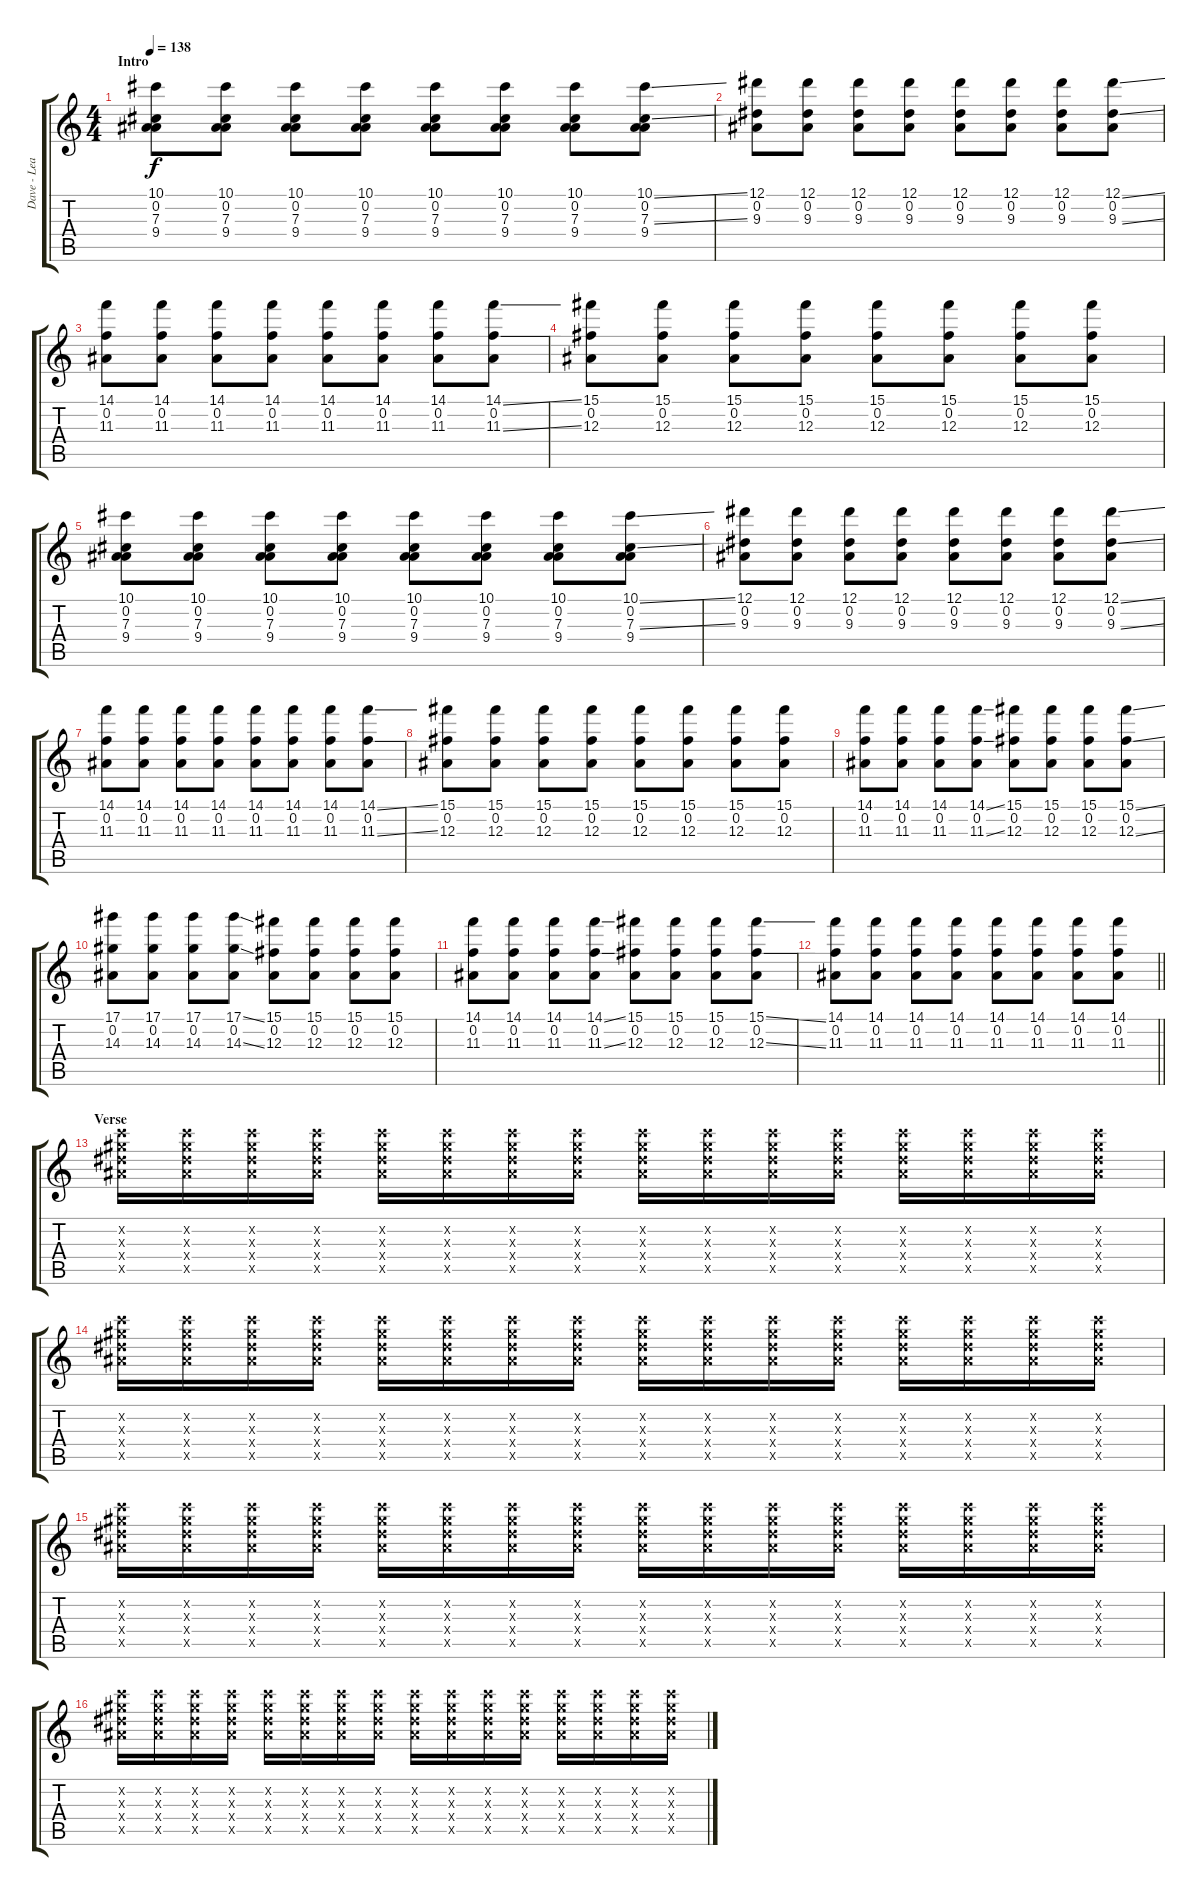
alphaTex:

\track ("Dave - Lead Guitar" "Dave - Lea") {instrument overdrivenguitar}
\staff {score tabs}
\tuning (Eb4 Bb3 Gb3 Db3 Ab2 Eb2) {hide}
\ts (4 4)
\section ("" "Intro")
\tempo 138
\clef g2
\ks c
(10.1 0.2 7.3 9.4).8{dy f instrument overdrivenguitar} (10.1 0.2 7.3 9.4).8 (10.1 0.2 7.3 9.4).8 (10.1 0.2 7.3 9.4).8 (10.1 0.2 7.3 9.4).8 (10.1 0.2 7.3 9.4).8 (10.1 0.2 7.3 9.4).8 (10.1{ss} 0.2 7.3{ss} 9.4).8 |
(12.1 0.2 9.3).8 (12.1 0.2 9.3).8 (12.1 0.2 9.3).8 (12.1 0.2 9.3).8 (12.1 0.2 9.3).8 (12.1 0.2 9.3).8 (12.1 0.2 9.3).8 (12.1{ss} 0.2 9.3{ss}).8 |
(14.1 0.2 11.3).8 (14.1 0.2 11.3).8 (14.1 0.2 11.3).8 (14.1 0.2 11.3).8 (14.1 0.2 11.3).8 (14.1 0.2 11.3).8 (14.1 0.2 11.3).8 (14.1{ss} 0.2 11.3{ss}).8 |
(15.1 0.2 12.3).8 (15.1 0.2 12.3).8 (15.1 0.2 12.3).8 (15.1 0.2 12.3).8 (15.1 0.2 12.3).8 (15.1 0.2 12.3).8 (15.1 0.2 12.3).8 (15.1 0.2 12.3).8 |
(10.1 0.2 7.3 9.4).8 (10.1 0.2 7.3 9.4).8 (10.1 0.2 7.3 9.4).8 (10.1 0.2 7.3 9.4).8 (10.1 0.2 7.3 9.4).8 (10.1 0.2 7.3 9.4).8 (10.1 0.2 7.3 9.4).8 (10.1{ss} 0.2 7.3{ss} 9.4).8 |
(12.1 0.2 9.3).8 (12.1 0.2 9.3).8 (12.1 0.2 9.3).8 (12.1 0.2 9.3).8 (12.1 0.2 9.3).8 (12.1 0.2 9.3).8 (12.1 0.2 9.3).8 (12.1{ss} 0.2 9.3{ss}).8 |
(14.1 0.2 11.3).8 (14.1 0.2 11.3).8 (14.1 0.2 11.3).8 (14.1 0.2 11.3).8 (14.1 0.2 11.3).8 (14.1 0.2 11.3).8 (14.1 0.2 11.3).8 (14.1{ss} 0.2 11.3{ss}).8 |
(15.1 0.2 12.3).8 (15.1 0.2 12.3).8 (15.1 0.2 12.3).8 (15.1 0.2 12.3).8 (15.1 0.2 12.3).8 (15.1 0.2 12.3).8 (15.1 0.2 12.3).8 (15.1 0.2 12.3).8 |
(14.1 0.2 11.3).8 (14.1 0.2 11.3).8 (14.1 0.2 11.3).8 (14.1{ss} 0.2 11.3{ss}).8 (15.1 0.2 12.3).8 (15.1 0.2 12.3).8 (15.1 0.2 12.3).8 (15.1{ss} 0.2 12.3{ss}).8 |
(17.1 0.2 14.3).8 (17.1 0.2 14.3).8 (17.1 0.2 14.3).8 (17.1{ss} 0.2 14.3{ss}).8 (15.1 0.2 12.3).8 (15.1 0.2 12.3).8 (15.1 0.2 12.3).8 (15.1 0.2 12.3).8 |
(14.1 0.2 11.3).8 (14.1 0.2 11.3).8 (14.1 0.2 11.3).8 (14.1{ss} 0.2 11.3{ss}).8 (15.1 0.2 12.3).8 (15.1 0.2 12.3).8 (15.1 0.2 12.3).8 (15.1{ss} 0.2 12.3{ss}).8 |
\barLineRight lightlight
(14.1 0.2 11.3).8 (14.1 0.2 11.3).8 (14.1 0.2 11.3).8 (14.1 0.2 11.3).8 (14.1 0.2 11.3).8 (14.1 0.2 11.3).8 (14.1 0.2 11.3).8 (14.1 0.2 11.3).8 |
\section ("" "Verse")
(14.2{x} 14.3{x} 14.4{x} 14.5{x}).16{volume 12 balance 3 instrument distortionguitar} (14.2{x} 14.3{x} 14.4{x} 14.5{x}).16 (14.2{x} 14.3{x} 14.4{x} 14.5{x}).16 (14.2{x} 14.3{x} 14.4{x} 14.5{x}).16 (14.2{x} 14.3{x} 14.4{x} 14.5{x}).16 (14.2{x} 14.3{x} 14.4{x} 14.5{x}).16 (14.2{x} 14.3{x} 14.4{x} 14.5{x}).16 (14.2{x} 14.3{x} 14.4{x} 14.5{x}).16 (14.2{x} 14.3{x} 14.4{x} 14.5{x}).16 (14.2{x} 14.3{x} 14.4{x} 14.5{x}).16 (14.2{x} 14.3{x} 14.4{x} 14.5{x}).16 (14.2{x} 14.3{x} 14.4{x} 14.5{x}).16 (14.2{x} 14.3{x} 14.4{x} 14.5{x}).16 (14.2{x} 14.3{x} 14.4{x} 14.5{x}).16 (14.2{x} 14.3{x} 14.4{x} 14.5{x}).16 (14.2{x} 14.3{x} 14.4{x} 14.5{x}).16 |
(14.2{x} 14.3{x} 14.4{x} 14.5{x}).16 (14.2{x} 14.3{x} 14.4{x} 14.5{x}).16 (14.2{x} 14.3{x} 14.4{x} 14.5{x}).16 (14.2{x} 14.3{x} 14.4{x} 14.5{x}).16 (14.2{x} 14.3{x} 14.4{x} 14.5{x}).16 (14.2{x} 14.3{x} 14.4{x} 14.5{x}).16 (14.2{x} 14.3{x} 14.4{x} 14.5{x}).16 (14.2{x} 14.3{x} 14.4{x} 14.5{x}).16 (14.2{x} 14.3{x} 14.4{x} 14.5{x}).16 (14.2{x} 14.3{x} 14.4{x} 14.5{x}).16 (14.2{x} 14.3{x} 14.4{x} 14.5{x}).16 (14.2{x} 14.3{x} 14.4{x} 14.5{x}).16 (14.2{x} 14.3{x} 14.4{x} 14.5{x}).16 (14.2{x} 14.3{x} 14.4{x} 14.5{x}).16 (14.2{x} 14.3{x} 14.4{x} 14.5{x}).16 (14.2{x} 14.3{x} 14.4{x} 14.5{x}).16 |
(14.2{x} 14.3{x} 14.4{x} 14.5{x}).16 (14.2{x} 14.3{x} 14.4{x} 14.5{x}).16 (14.2{x} 14.3{x} 14.4{x} 14.5{x}).16 (14.2{x} 14.3{x} 14.4{x} 14.5{x}).16 (14.2{x} 14.3{x} 14.4{x} 14.5{x}).16 (14.2{x} 14.3{x} 14.4{x} 14.5{x}).16 (14.2{x} 14.3{x} 14.4{x} 14.5{x}).16 (14.2{x} 14.3{x} 14.4{x} 14.5{x}).16 (14.2{x} 14.3{x} 14.4{x} 14.5{x}).16 (14.2{x} 14.3{x} 14.4{x} 14.5{x}).16 (14.2{x} 14.3{x} 14.4{x} 14.5{x}).16 (14.2{x} 14.3{x} 14.4{x} 14.5{x}).16 (14.2{x} 14.3{x} 14.4{x} 14.5{x}).16 (14.2{x} 14.3{x} 14.4{x} 14.5{x}).16 (14.2{x} 14.3{x} 14.4{x} 14.5{x}).16 (14.2{x} 14.3{x} 14.4{x} 14.5{x}).16 |
(14.2{x} 14.3{x} 14.4{x} 14.5{x}).16 (14.2{x} 14.3{x} 14.4{x} 14.5{x}).16 (14.2{x} 14.3{x} 14.4{x} 14.5{x}).16 (14.2{x} 14.3{x} 14.4{x} 14.5{x}).16 (14.2{x} 14.3{x} 14.4{x} 14.5{x}).16 (14.2{x} 14.3{x} 14.4{x} 14.5{x}).16 (14.2{x} 14.3{x} 14.4{x} 14.5{x}).16 (14.2{x} 14.3{x} 14.4{x} 14.5{x}).16 (14.2{x} 14.3{x} 14.4{x} 14.5{x}).16 (14.2{x} 14.3{x} 14.4{x} 14.5{x}).16 (14.2{x} 14.3{x} 14.4{x} 14.5{x}).16 (14.2{x} 14.3{x} 14.4{x} 14.5{x}).16 (14.2{x} 14.3{x} 14.4{x} 14.5{x}).16 (14.2{x} 14.3{x} 14.4{x} 14.5{x}).16 (14.2{x} 14.3{x} 14.4{x} 14.5{x}).16 (14.2{x} 14.3{x} 14.4{x} 14.5{x}).16
